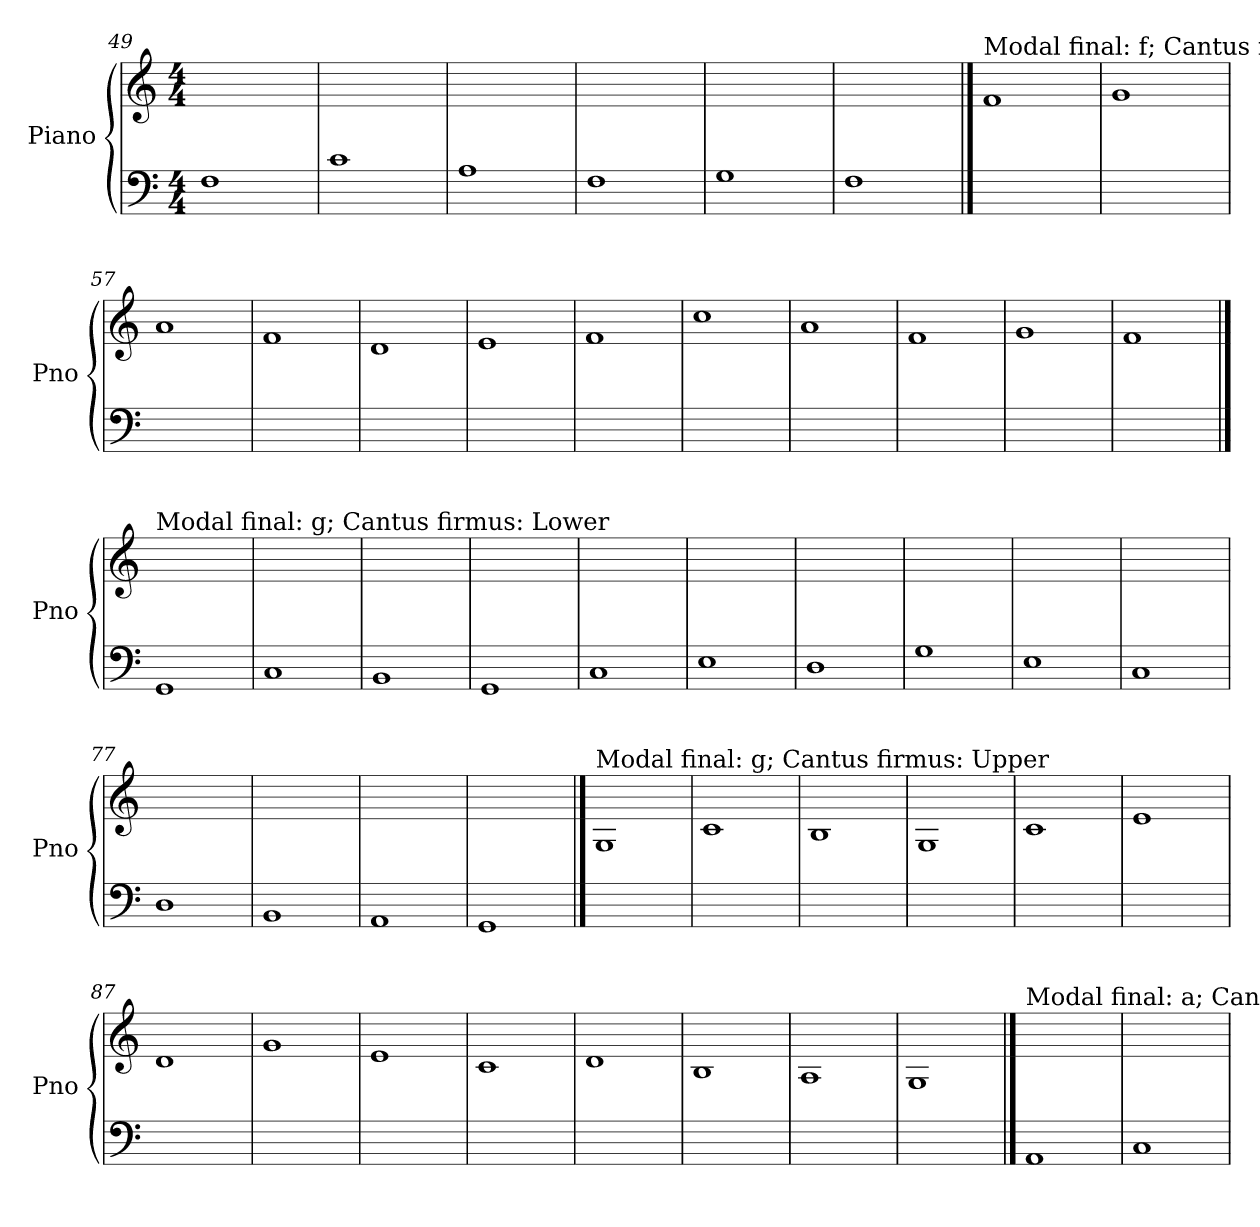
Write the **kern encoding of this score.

**kern	**kern
*part2	*part1
*staff2	*staff1
*I"Piano	*I"Piano
*I'Pno	*I'Pno
*clefF4	*clefG2
*k[]	*k[]
*M4/4	*M4/4
=49	=49
1F	1ryy
=50	=50
1c	1ryy
=51	=51
1A	1ryy
=52	=52
1F	1ryy
=53	=53
1G	1ryy
=54	=54
1F	1ryy
!!LO:LB:g=z
==55	==55
!	!LO:TX:a:t=Modal final&colon; f; Cantus firmus&colon; Upper
1ryy	1f
=56	=56
1ryy	1g
=57	=57
1ryy	1a
=58	=58
1ryy	1f
=59	=59
1ryy	1d
=60	=60
1ryy	1e
=61	=61
1ryy	1f
=62	=62
1ryy	1cc
=63	=63
1ryy	1a
=64	=64
1ryy	1f
=65	=65
1ryy	1g
=66	=66
1ryy	1f
!!LO:PB:g=z
==67	==67
!	!LO:TX:a:t=Modal final&colon; g; Cantus firmus&colon; Lower
1GG	1ryy
=68	=68
1C	1ryy
=69	=69
1BB	1ryy
=70	=70
1GG	1ryy
=71	=71
1C	1ryy
=72	=72
1E	1ryy
=73	=73
1D	1ryy
=74	=74
1G	1ryy
=75	=75
1E	1ryy
=76	=76
1C	1ryy
=77	=77
1D	1ryy
=78	=78
1BB	1ryy
=79	=79
1AA	1ryy
=80	=80
1GG	1ryy
!!LO:LB:g=z
==81	==81
!	!LO:TX:a:t=Modal final&colon; g; Cantus firmus&colon; Upper
1ryy	1G
=82	=82
1ryy	1c
=83	=83
1ryy	1B
=84	=84
1ryy	1G
=85	=85
1ryy	1c
=86	=86
1ryy	1e
=87	=87
1ryy	1d
=88	=88
1ryy	1g
=89	=89
1ryy	1e
=90	=90
1ryy	1c
=91	=91
1ryy	1d
=92	=92
1ryy	1B
=93	=93
1ryy	1A
=94	=94
1ryy	1G
!!LO:LB:g=z
==95	==95
!	!LO:TX:a:t=Modal final&colon; a; Cantus firmus&colon; Lower
1AA	1ryy
=96	=96
1C	1ryy
=	=
*-	*-
